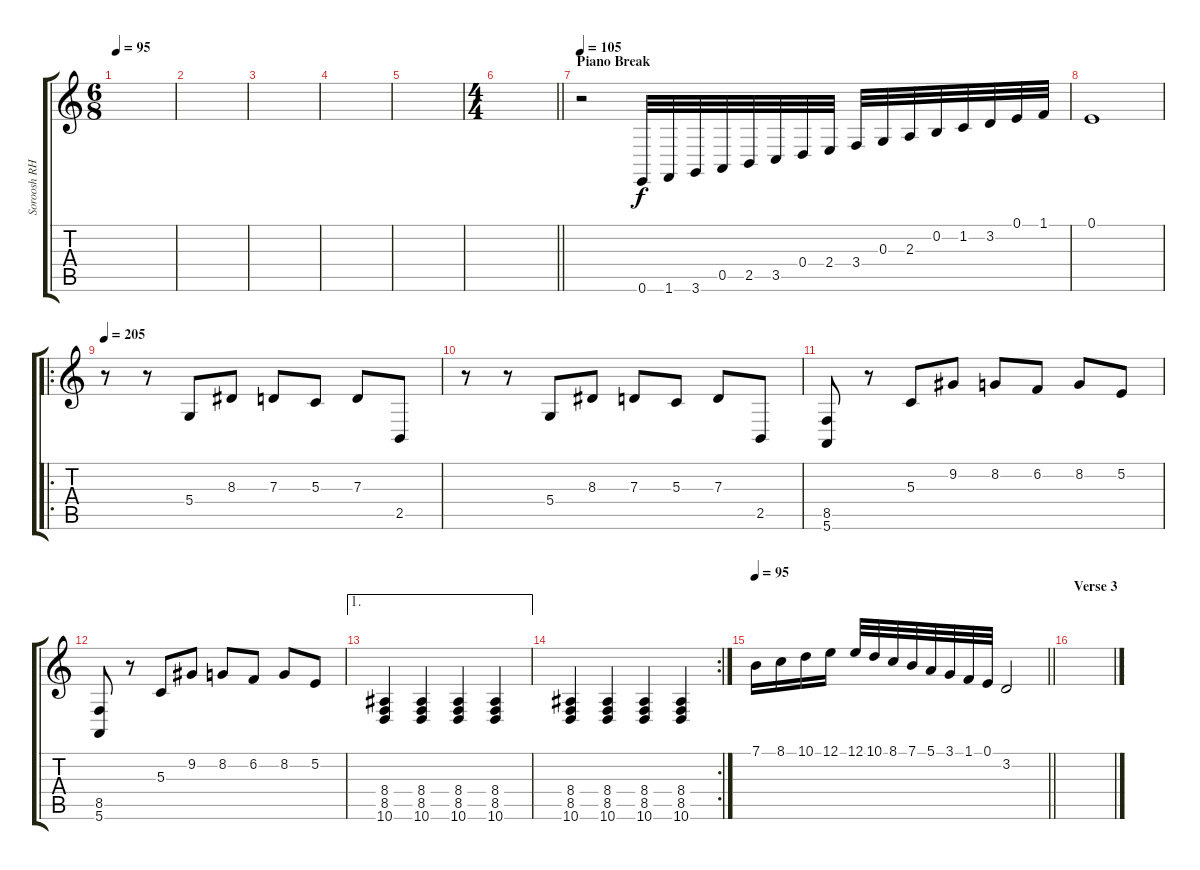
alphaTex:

\track ("Soroosh RH" "Soroosh RH") {instrument acousticgrandpiano}
\staff {score tabs}
\tuning (E4 B3 G3 D3 A2 E2) {hide}
\ts (6 8)
\tempo 95
\clef g2
\ks c
|
|
|
|
|
\ts (4 4)
\barLineRight lightlight
|
\section ("" "Piano Break")
\tempo 105
r.2 0.6.32 1.6.32 3.6.32 0.5.32 2.5.32 3.5.32 0.4.32 2.4.32 3.4.32 0.3.32 2.3.32 0.2.32 1.2.32 3.2.32 0.1.32 1.1.32 |
0.1.1 |
\ro
\tempo 205
r.8 r.8 5.4.8 8.3.8 7.3.8 5.3.8 7.3.8 2.5.8 |
r.8 r.8 5.4.8 8.3.8 7.3.8 5.3.8 7.3.8 2.5.8 |
(8.5 5.6).8 r.8 5.3.8 9.2.8 8.2.8 6.2.8 8.2.8 5.2.8 |
(8.5 5.6).8 r.8 5.3.8 9.2.8 8.2.8 6.2.8 8.2.8 5.2.8 |
\ae 1
(8.4 8.5 10.6).4 (8.4 8.5 10.6).4 (8.4 8.5 10.6).4 (8.4 8.5 10.6).4 |
\rc 2
(8.4 8.5 10.6).4 (8.4 8.5 10.6).4 (8.4 8.5 10.6).4 (8.4 8.5 10.6).4 |
\tempo 95
\barLineRight lightlight
7.1.16 8.1.16 10.1.16 12.1.16 12.1.32 10.1.32 8.1.32 7.1.32 5.1.32 3.1.32 1.1.32 0.1.32 3.2.2 |
\section ("" "Verse 3")
